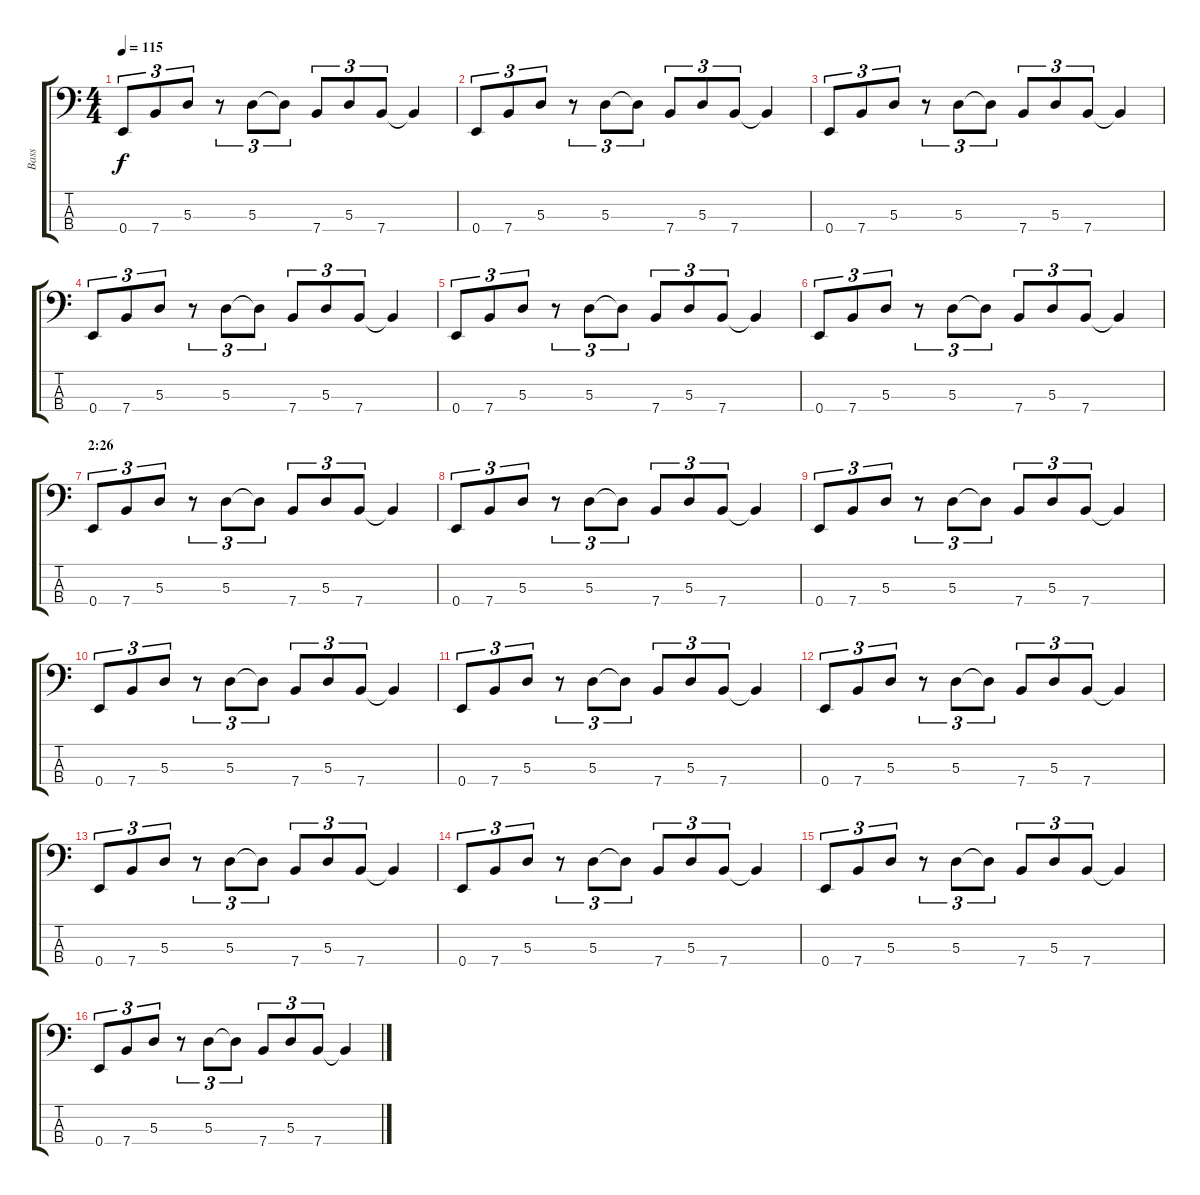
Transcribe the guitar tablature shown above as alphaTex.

\track ("Bass" "Bass") {instrument electricbasspick}
\staff {score tabs}
\tuning (G2 D2 A1 E1) {hide}
\ts (4 4)
\tempo 115
\clef f4
\ks c
0.4.8{tu (3 2) dy f} 7.4.8{tu (3 2)} 5.3.8{tu (3 2)} r.8{tu (3 2)} 5.3.8{tu (3 2)} 5.3{t}.8{tu (3 2)} 7.4.8{tu (3 2)} 5.3.8{tu (3 2)} 7.4.8{tu (3 2)} 7.4{t}.4 |
0.4.8{tu (3 2)} 7.4.8{tu (3 2)} 5.3.8{tu (3 2)} r.8{tu (3 2)} 5.3.8{tu (3 2)} 5.3{t}.8{tu (3 2)} 7.4.8{tu (3 2)} 5.3.8{tu (3 2)} 7.4.8{tu (3 2)} 7.4{t}.4 |
0.4.8{tu (3 2)} 7.4.8{tu (3 2)} 5.3.8{tu (3 2)} r.8{tu (3 2)} 5.3.8{tu (3 2)} 5.3{t}.8{tu (3 2)} 7.4.8{tu (3 2)} 5.3.8{tu (3 2)} 7.4.8{tu (3 2)} 7.4{t}.4 |
0.4.8{tu (3 2)} 7.4.8{tu (3 2)} 5.3.8{tu (3 2)} r.8{tu (3 2)} 5.3.8{tu (3 2)} 5.3{t}.8{tu (3 2)} 7.4.8{tu (3 2)} 5.3.8{tu (3 2)} 7.4.8{tu (3 2)} 7.4{t}.4 |
0.4.8{tu (3 2)} 7.4.8{tu (3 2)} 5.3.8{tu (3 2)} r.8{tu (3 2)} 5.3.8{tu (3 2)} 5.3{t}.8{tu (3 2)} 7.4.8{tu (3 2)} 5.3.8{tu (3 2)} 7.4.8{tu (3 2)} 7.4{t}.4 |
0.4.8{tu (3 2)} 7.4.8{tu (3 2)} 5.3.8{tu (3 2)} r.8{tu (3 2)} 5.3.8{tu (3 2)} 5.3{t}.8{tu (3 2)} 7.4.8{tu (3 2)} 5.3.8{tu (3 2)} 7.4.8{tu (3 2)} 7.4{t}.4 |
\section ("" "2:26")
0.4.8{tu (3 2)} 7.4.8{tu (3 2)} 5.3.8{tu (3 2)} r.8{tu (3 2)} 5.3.8{tu (3 2)} 5.3{t}.8{tu (3 2)} 7.4.8{tu (3 2)} 5.3.8{tu (3 2)} 7.4.8{tu (3 2)} 7.4{t}.4 |
0.4.8{tu (3 2)} 7.4.8{tu (3 2)} 5.3.8{tu (3 2)} r.8{tu (3 2)} 5.3.8{tu (3 2)} 5.3{t}.8{tu (3 2)} 7.4.8{tu (3 2)} 5.3.8{tu (3 2)} 7.4.8{tu (3 2)} 7.4{t}.4 |
0.4.8{tu (3 2)} 7.4.8{tu (3 2)} 5.3.8{tu (3 2)} r.8{tu (3 2)} 5.3.8{tu (3 2)} 5.3{t}.8{tu (3 2)} 7.4.8{tu (3 2)} 5.3.8{tu (3 2)} 7.4.8{tu (3 2)} 7.4{t}.4 |
0.4.8{tu (3 2)} 7.4.8{tu (3 2)} 5.3.8{tu (3 2)} r.8{tu (3 2)} 5.3.8{tu (3 2)} 5.3{t}.8{tu (3 2)} 7.4.8{tu (3 2)} 5.3.8{tu (3 2)} 7.4.8{tu (3 2)} 7.4{t}.4 |
0.4.8{tu (3 2)} 7.4.8{tu (3 2)} 5.3.8{tu (3 2)} r.8{tu (3 2)} 5.3.8{tu (3 2)} 5.3{t}.8{tu (3 2)} 7.4.8{tu (3 2)} 5.3.8{tu (3 2)} 7.4.8{tu (3 2)} 7.4{t}.4 |
0.4.8{tu (3 2)} 7.4.8{tu (3 2)} 5.3.8{tu (3 2)} r.8{tu (3 2)} 5.3.8{tu (3 2)} 5.3{t}.8{tu (3 2)} 7.4.8{tu (3 2)} 5.3.8{tu (3 2)} 7.4.8{tu (3 2)} 7.4{t}.4 |
0.4.8{tu (3 2)} 7.4.8{tu (3 2)} 5.3.8{tu (3 2)} r.8{tu (3 2)} 5.3.8{tu (3 2)} 5.3{t}.8{tu (3 2)} 7.4.8{tu (3 2)} 5.3.8{tu (3 2)} 7.4.8{tu (3 2)} 7.4{t}.4 |
0.4.8{tu (3 2)} 7.4.8{tu (3 2)} 5.3.8{tu (3 2)} r.8{tu (3 2)} 5.3.8{tu (3 2)} 5.3{t}.8{tu (3 2)} 7.4.8{tu (3 2)} 5.3.8{tu (3 2)} 7.4.8{tu (3 2)} 7.4{t}.4 |
0.4.8{tu (3 2)} 7.4.8{tu (3 2)} 5.3.8{tu (3 2)} r.8{tu (3 2)} 5.3.8{tu (3 2)} 5.3{t}.8{tu (3 2)} 7.4.8{tu (3 2)} 5.3.8{tu (3 2)} 7.4.8{tu (3 2)} 7.4{t}.4 |
0.4.8{tu (3 2)} 7.4.8{tu (3 2)} 5.3.8{tu (3 2)} r.8{tu (3 2)} 5.3.8{tu (3 2)} 5.3{t}.8{tu (3 2)} 7.4.8{tu (3 2)} 5.3.8{tu (3 2)} 7.4.8{tu (3 2)} 7.4{t}.4
